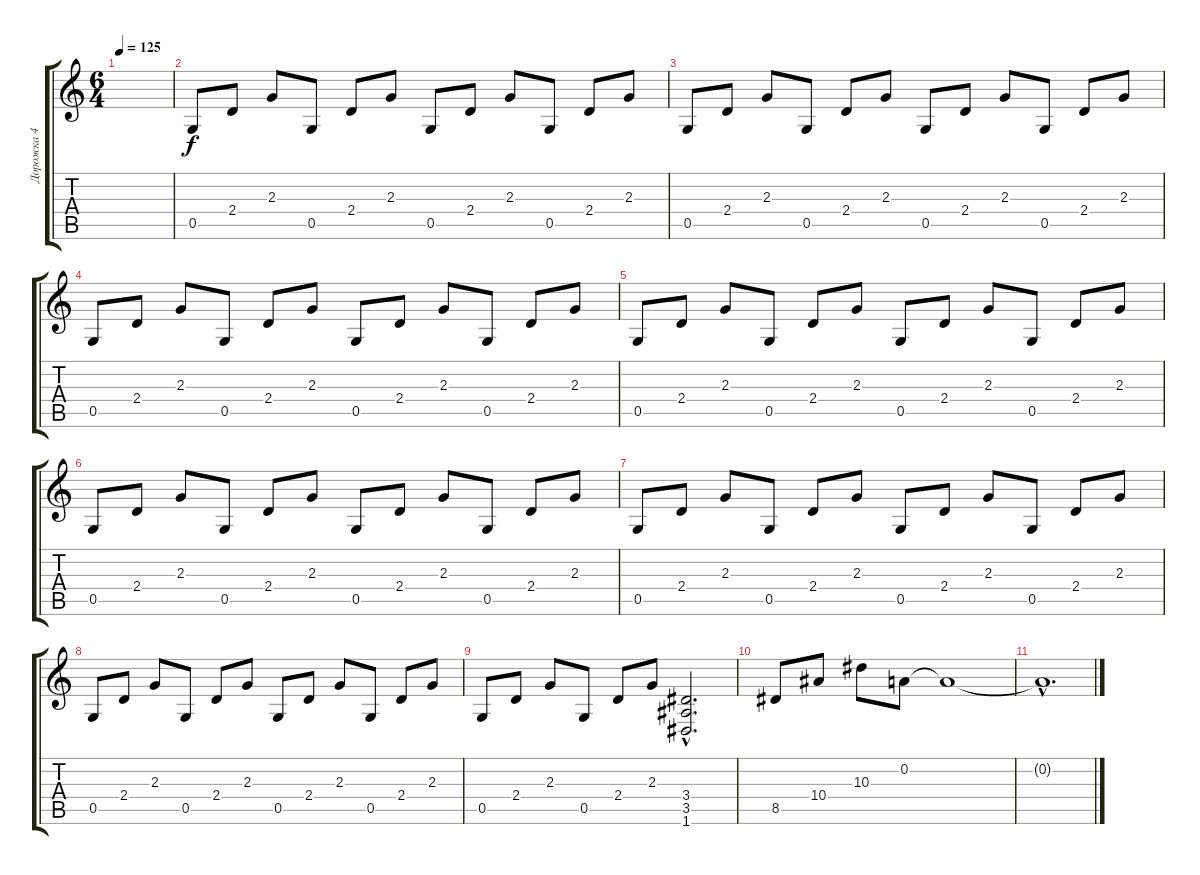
\track ("Дорожка 4" "Дорожка 4") {instrument distortionguitar}
\staff {score tabs}
\tuning (D4 A3 F3 C3 G2 D2) {hide}
\ts (6 4)
\tempo 125
\clef g2
\ks c
|
0.5.8{instrument acousticguitarnylon} 2.4.8 2.3.8 0.5.8 2.4.8 2.3.8 0.5.8 2.4.8 2.3.8 0.5.8 2.4.8 2.3.8 |
0.5.8{instrument acousticguitarnylon} 2.4.8 2.3.8 0.5.8 2.4.8 2.3.8 0.5.8 2.4.8 2.3.8 0.5.8 2.4.8 2.3.8 |
0.5.8{instrument acousticguitarnylon} 2.4.8 2.3.8 0.5.8 2.4.8 2.3.8 0.5.8 2.4.8 2.3.8 0.5.8 2.4.8 2.3.8 |
0.5.8{instrument acousticguitarnylon} 2.4.8 2.3.8 0.5.8 2.4.8 2.3.8 0.5.8 2.4.8 2.3.8 0.5.8 2.4.8 2.3.8 |
0.5.8{instrument acousticguitarnylon} 2.4.8 2.3.8 0.5.8 2.4.8 2.3.8 0.5.8 2.4.8 2.3.8 0.5.8 2.4.8 2.3.8 |
0.5.8{instrument acousticguitarnylon} 2.4.8 2.3.8 0.5.8 2.4.8 2.3.8 0.5.8 2.4.8 2.3.8 0.5.8 2.4.8 2.3.8 |
0.5.8{instrument acousticguitarnylon} 2.4.8 2.3.8 0.5.8 2.4.8 2.3.8 0.5.8 2.4.8 2.3.8 0.5.8 2.4.8 2.3.8 |
0.5.8{instrument acousticguitarnylon} 2.4.8 2.3.8 0.5.8 2.4.8 2.3.8 (3.4{hac} 3.5{hac} 1.6{hac}).2{d} |
8.5.8 10.4.8 10.3.8 0.2.8 0.2{t}.1 |
0.2{hac t}.1{d}
